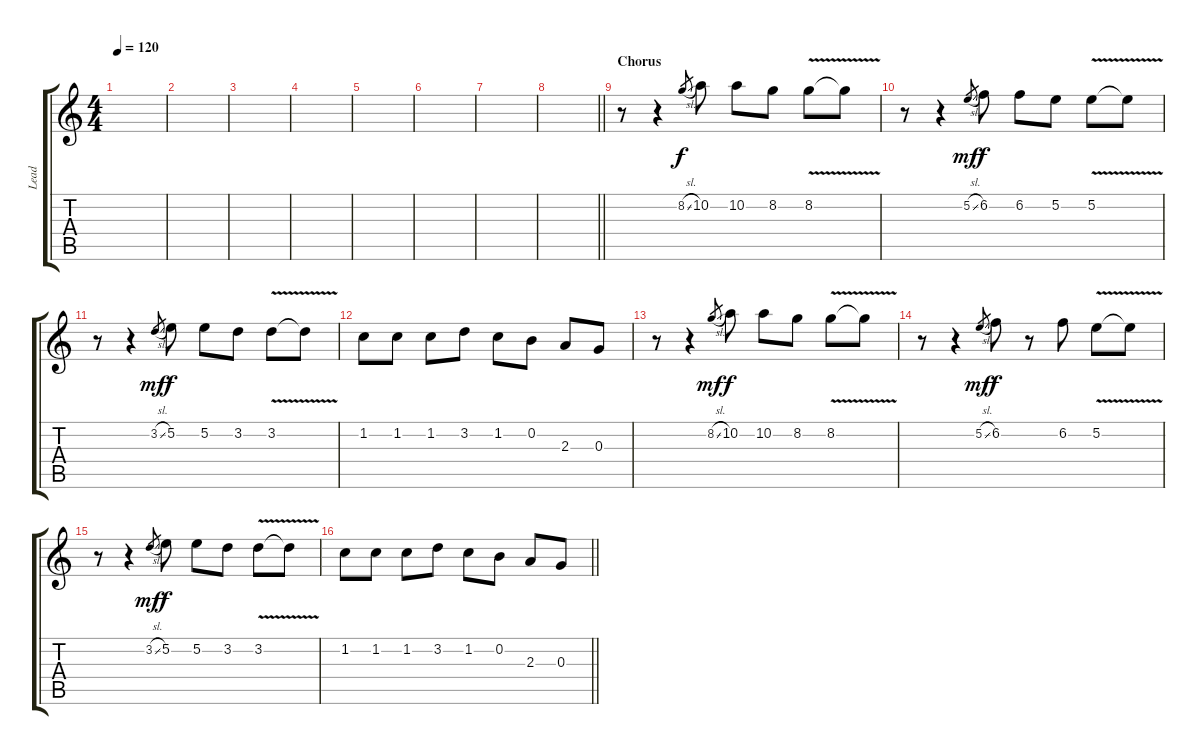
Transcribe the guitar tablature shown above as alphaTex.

\track ("Lead" "Lead") {instrument distortionguitar}
\staff {score tabs}
\tuning (E4 B3 G3 D3 A2 E2) {hide}
\ts (4 4)
\tempo 120
\clef g2
\ks c
|
|
|
|
|
|
|
\barLineRight lightlight
|
\section ("" "Chorus")
r.8 r.4 8.2{sl}.8{gr} 10.2.8{dy f} 10.2.8 8.2.8 8.2{v}.8 8.2{t}.8 |
r.8 r.4 5.2{sl}.8{gr dy mf} 6.2.8{dy f} 6.2.8 5.2.8 5.2{v}.8 5.2{t}.8 |
r.8 r.4 3.2{sl}.8{gr dy mf} 5.2.8{dy f} 5.2.8 3.2.8 3.2{v}.8 3.2{t}.8 |
1.2.8 1.2.8 1.2.8 3.2.8 1.2.8 0.2.8 2.3.8 0.3.8 |
r.8 r.4 8.2{sl}.8{gr dy mf} 10.2.8{dy f} 10.2.8 8.2.8 8.2{v}.8 8.2{t}.8 |
r.8 r.4 5.2{sl}.8{gr dy mf} 6.2.8{dy f} r.8 6.2.8 5.2{v}.8 5.2{t}.8 |
r.8 r.4 3.2{sl}.8{gr dy mf} 5.2.8{dy f} 5.2.8 3.2.8 3.2{v}.8 3.2{t}.8 |
\barLineRight lightlight
1.2.8 1.2.8 1.2.8 3.2.8 1.2.8 0.2.8 2.3.8 0.3.8
